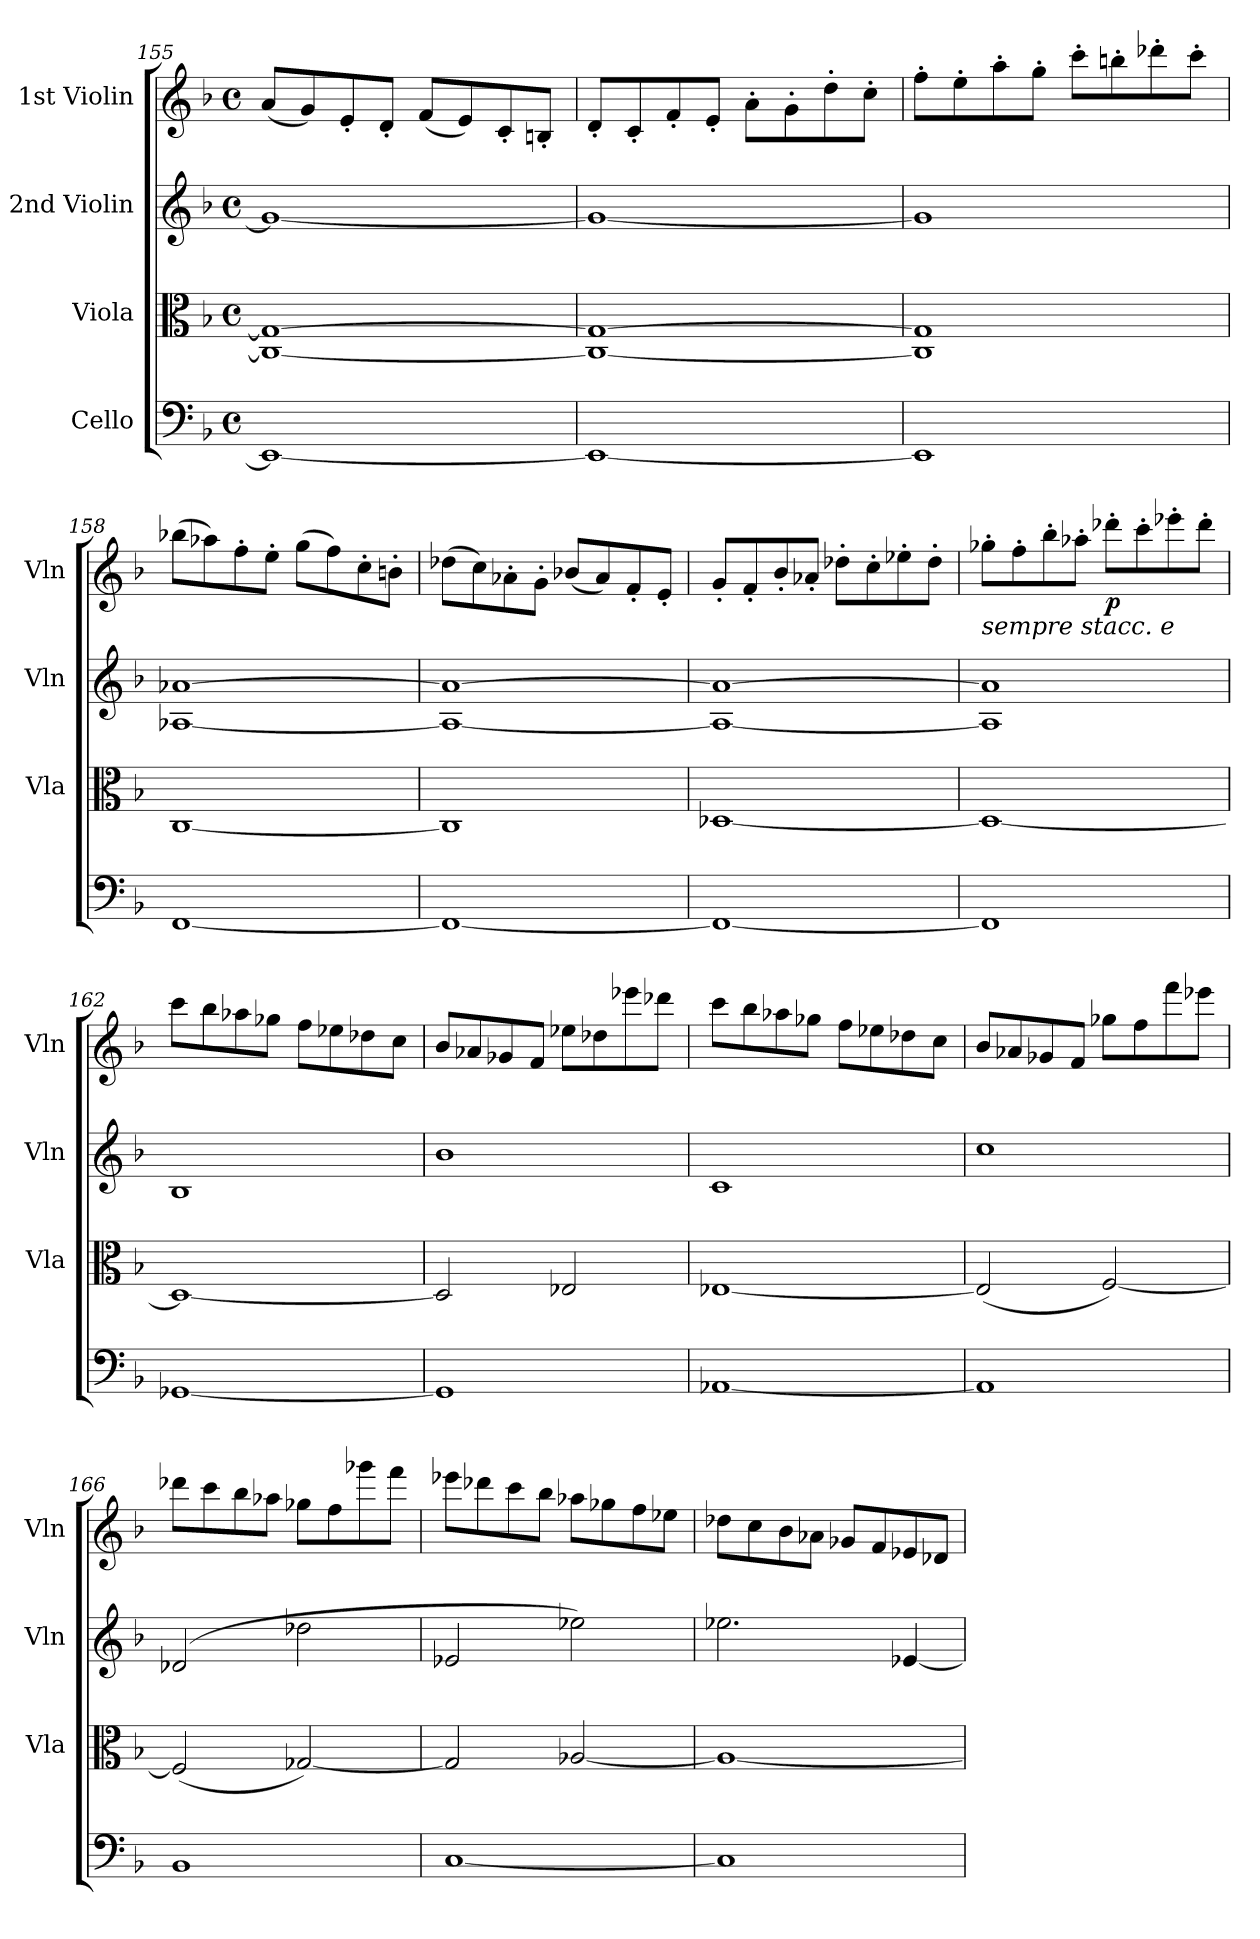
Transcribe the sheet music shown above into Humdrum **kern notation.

**kern	**kern	**kern	**kern	**dynam
*part4	*part3	*part2	*part1	*part1
*staff4	*staff3	*staff2	*staff1	*staff1
*I"Cello	*I"Viola	*I"2nd Violin	*I"1st Violin	*
*	*I'Vla	*I'Vln	*I'Vln	*
*clefF4	*clefC3	*clefG2	*clefG2	*
*k[b-]	*k[b-]	*k[b-]	*k[b-]	*
*M4/4	*M4/4	*M4/4	*M4/4	*
*met(c)	*met(c)	*met(c)	*met(c)	*
=155	=155	=155	=155	=155
1EE_	1C_ 1G_	1g_	(8aL	.
.	.	.	8g)	.
.	.	.	8e'	.
.	.	.	8d'J	.
.	.	.	(8fL	.
.	.	.	8e)	.
.	.	.	8c'	.
.	.	.	8Bn'J	.
=156	=156	=156	=156	=156
1EE_	1C_ 1G_	1g_	8d'L	.
.	.	.	8c'	.
.	.	.	8f'	.
.	.	.	8e'J	.
.	.	.	8a'L	.
.	.	.	8g'	.
.	.	.	8dd'	.
.	.	.	8cc'J	.
=157	=157	=157	=157	=157
1EE]	1C] 1G]	1g]	8ff'L	.
.	.	.	8ee'	.
.	.	.	8aa'	.
.	.	.	8gg'J	.
.	.	.	8ccc'L	.
.	.	.	8bbn'	.
.	.	.	8ddd-X'	.
.	.	.	8ccc'J	.
=158	=158	=158	=158	=158
[1FF	[1C	[1A-X [1a-X	(8bb-XL	.
.	.	.	8aa-X)	.
.	.	.	8ff'	.
.	.	.	8ee'J	.
.	.	.	(8ggL	.
.	.	.	8ff)	.
.	.	.	8cc'	.
.	.	.	8bn'J	.
=159	=159	=159	=159	=159
1FF_	1C]	1A-_ 1a-_	(8dd-XL	.
.	.	.	8cc)	.
.	.	.	8a-X'	.
.	.	.	8g'J	.
.	.	.	(8b-XL	.
.	.	.	8a-)	.
.	.	.	8f'	.
.	.	.	8e'J	.
=160	=160	=160	=160	=160
1FF_	[1D-X	1A-_ 1a-_	8g'L	.
.	.	.	8f'	.
.	.	.	8b-'	.
.	.	.	8a-X'J	.
.	.	.	8dd-X'L	.
.	.	.	8cc'	.
.	.	.	8ee-X'	.
.	.	.	8dd-'J	.
=161	=161	=161	=161	=161
!	!	!	!LO:TX:b:i:t=sempre stacc. e	!
1FF]	1D-_	1A-] 1a-]	8gg-X'L	.
.	.	.	8ff'	.
.	.	.	8bb-'	.
.	.	.	8aa-X'J	.
.	.	.	8ddd-X'L	p
.	.	.	8ccc'	.
.	.	.	8eee-X'	.
.	.	.	8ddd-'J	.
=162	=162	=162	=162	=162
[1GG-X	1D-_	1B-	8cccL	.
.	.	.	8bb-	.
.	.	.	8aa-X	.
.	.	.	8gg-XJ	.
.	.	.	8ffL	.
.	.	.	8ee-X	.
.	.	.	8dd-X	.
.	.	.	8ccJ	.
=163	=163	=163	=163	=163
1GG-]	2D-]	1b-	8b-L	.
.	.	.	8a-X	.
.	.	.	8g-X	.
.	.	.	8fJ	.
.	2E-X	.	8ee-XL	.
.	.	.	8dd-X	.
.	.	.	8eee-X	.
.	.	.	8ddd-XJ	.
=164	=164	=164	=164	=164
[1AA-X	[1E-X	1c	8cccL	.
.	.	.	8bb-	.
.	.	.	8aa-X	.
.	.	.	8gg-XJ	.
.	.	.	8ffL	.
.	.	.	8ee-X	.
.	.	.	8dd-X	.
.	.	.	8ccJ	.
=165	=165	=165	=165	=165
1AA-]	(2E-]	1cc	8b-L	.
.	.	.	8a-X	.
.	.	.	8g-X	.
.	.	.	8fJ	.
.	[2F)	.	8gg-XL	.
.	.	.	8ff	.
.	.	.	8fff	.
.	.	.	8eee-XJ	.
=166	=166	=166	=166	=166
1BB-	(2F]	(2d-X	8ddd-XL	.
.	.	.	8ccc	.
.	.	.	8bb-	.
.	.	.	8aa-XJ	.
.	[2G-X)	2dd-X	8gg-XL	.
.	.	.	8ff	.
.	.	.	8ggg-X	.
.	.	.	8fffJ	.
=167	=167	=167	=167	=167
[1C	2G-]	2e-X	8eee-XL	.
.	.	.	8ddd-X	.
.	.	.	8ccc	.
.	.	.	8bb-J	.
.	[2A-X	2ee-X)	8aa-XL	.
.	.	.	8gg-X	.
.	.	.	8ff	.
.	.	.	8ee-XJ	.
=168	=168	=168	=168	=168
1C]	1A-_	2.ee-X	8dd-XL	.
.	.	.	8cc	.
.	.	.	8b-	.
.	.	.	8a-XJ	.
.	.	.	8g-XL	.
.	.	.	8f	.
.	.	[4e-X	8e-X	.
.	.	.	8d-XJ	.
=	=	=	=	=
*-	*-	*-	*-	*-
